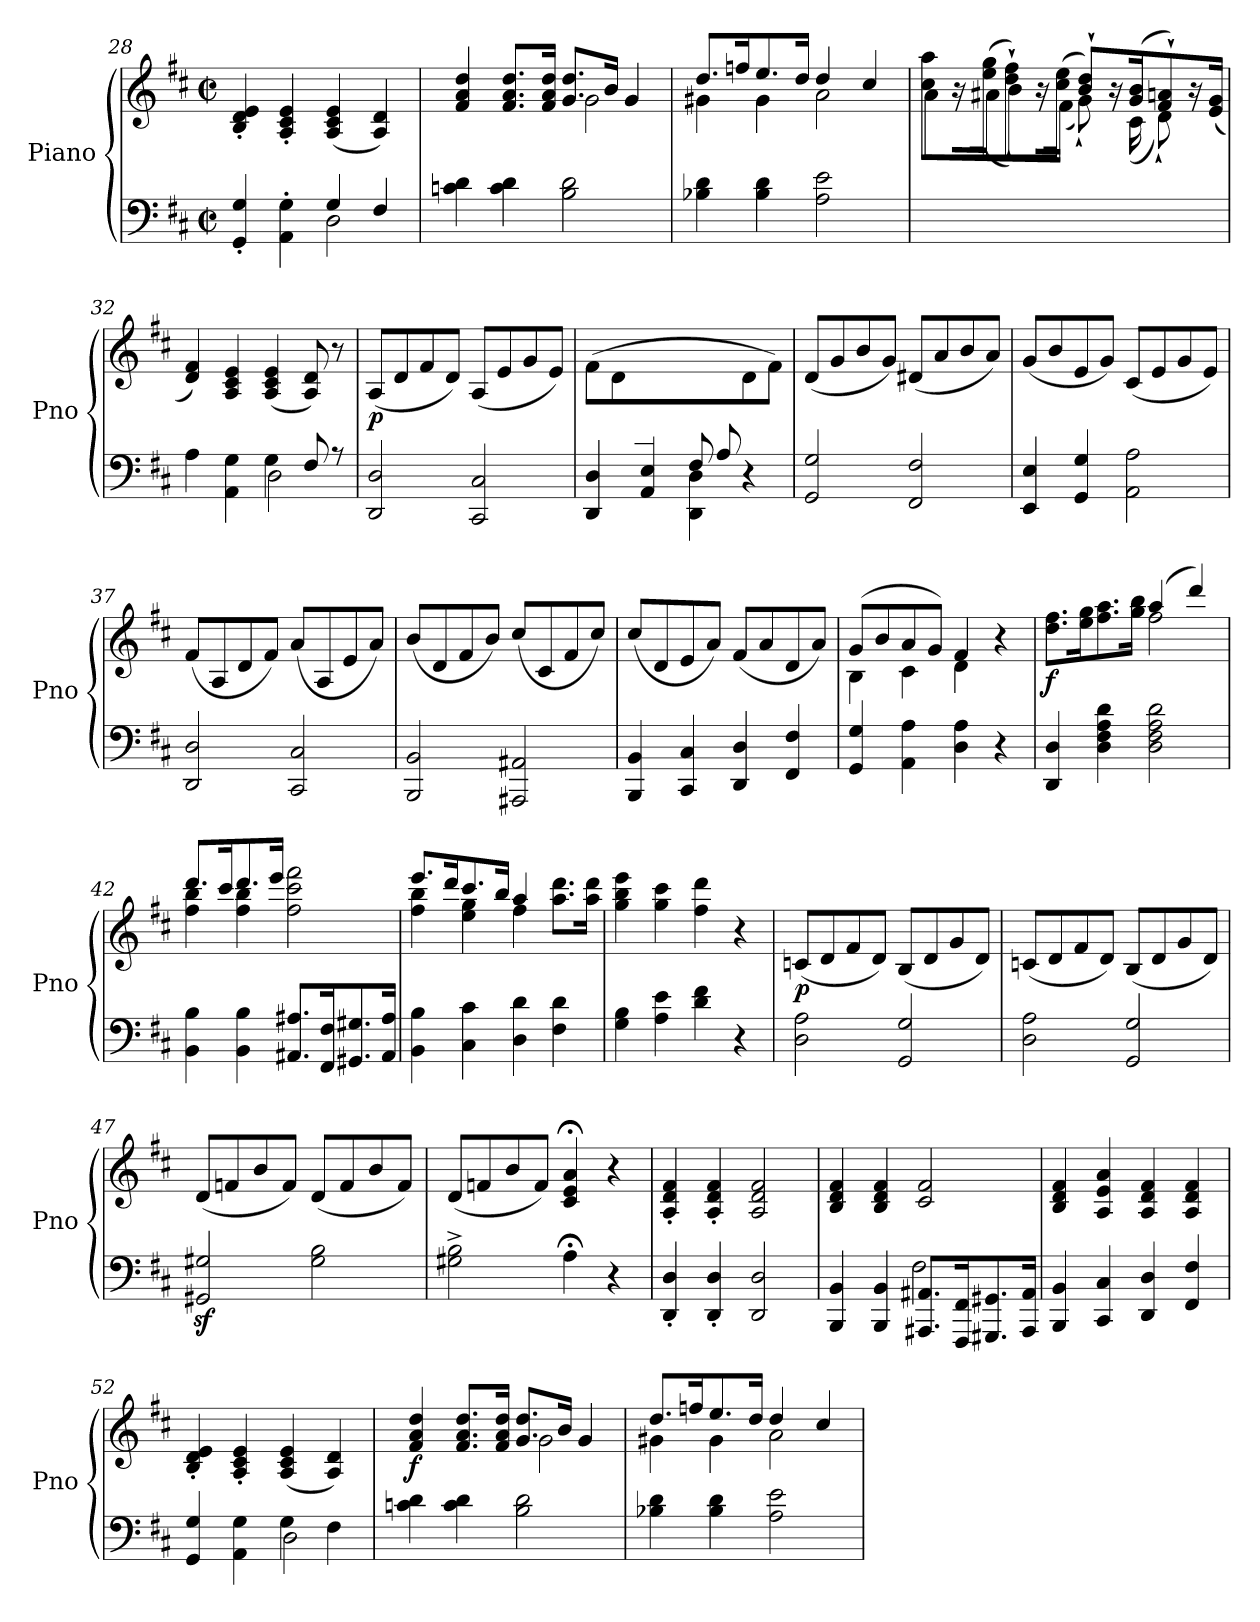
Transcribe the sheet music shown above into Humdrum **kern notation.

**kern	**kern	**dynam
*part1	*part1	*part1
*staff2	*staff1	*staff1/2
*I"Piano	*	*
*I'Pno	*	*
*clefF4	*clefG2	*
*k[f#c#]	*k[f#c#]	*
*M2/2	*M2/2	*
*met(c|)	*met(c|)	*
=28	=28	=28
*^	*	*
4GG/' 4G/'	2ryy	4B/' 4d/' 4e/'	.
4AA\' 4G\'	.	4A/' 4c#/' 4e/'	.
4G/	2D\	(<4A/ 4c#/ 4e/	.
4F#/	.	4A/ 4d/)	.
*v	*v	*	*
=29	=29	=29
*	*^	*
4cn\ 4d\	4f#/ 4a/ 4dd/	2ryy	.
4c\ 4d\	8.f#/ 8.a/ 8.dd/L	.	.
.	16f#/ 16a/ 16dd/Jk	.	.
2B\ 2d\	8.g/ 8.dd/L	2g\	.
.	16b/Jk	.	.
.	4g/	.	.
=30	=30	=30	=30
4B-X\ 4d\	8.dd/L	4g#X\	.
.	16ffn/K	.	.
4B-\ 4d\	8.ee/	4g#\	.
.	16dd/Jk	.	.
2A\ 2e\	4dd/	2a\	.
.	4cc#/	.	.
!!LO:LB:g=z	!!
=31	=31	=31	=31
8ryy	8cc#\ 8aa\L	8a\L	.
16r	16r	16ryy	.
8.ryy	(>16ee\ 16gg\K	(>16a#X\K	.
.	8dd\` 8ff#\`)	8b`\)	.
16r	16r	16ryy	.
8.ryy	(>16cc#\ 16ee\Jk	(>16f#\Jk	.
.	8b/` 8dd/`L)	8g`\L)	.
16r	16r	16ryy	.
8.ryy	(<16g/ 16b/K	(>16c#\K	.
.	8f#/` 8an/`)	8d`\)	.
16r	16r	8ryy	.
16G/Jk	(<16e/ 16g/Jk	.	.
*	*v	*v	*
=32	=32	=32
*^	*	*
4A\	2ryy	4d/ 4f#/)	.
4AA\ 4G\	.	4A/ 4c#/ 4e/	.
4G\	2D\	(<4A/ 4c#/ 4e/	.
8F#/	.	8A/ 8d/)	.
8r	.	8r	.
*v	*v	*	*
=33	=33	=33
!	!	!LO:DY:b
2DD/ 2D/	(<8A/L	p
.	8d/	.
.	8f#/	.
.	8d/J)	.
2CC#/ 2C#/	(<8A/L	.
.	8e/	.
.	8g/	.
.	8e/J)	.
=34	=34	=34
*^	*	*
4ryy	4DD/ 4D/	(>8f#\L	.
.	.	8d\	.
8c#/	4AA/ 4E/	2ryy	.
8A/J)	.	.	.
(>8F#/L	4DD\ 4D\	.	.
8A/	.	.	.
4ryy	4r	8d\	.
.	.	8f#\J)	.
*v	*v	*	*
=35	=35	=35
2GG/ 2G/	(<8d/L	.
.	8g/	.
.	8b/	.
.	8g/J)	.
2FF#/ 2F#/	(<8d#X/L	.
.	8a/	.
.	8b/	.
.	8a/J)	.
!!LO:LB:g=z
=36	=36	=36
4EE/ 4E/	(<8g/L	.
.	8b/	.
4GG/ 4G/	8e/	.
.	8g/J)	.
2AA\ 2A\	(<8c#/L	.
.	8e/	.
.	8g/	.
.	8e/J)	.
=37	=37	=37
2DD/ 2D/	(<8f#/L	.
.	8A/	.
.	8d/	.
.	8f#/J)	.
2CC#/ 2C#/	(<8a/L	.
.	8A/	.
.	8e/	.
.	8a/J)	.
=38	=38	=38
2BBB/ 2BB/	(<8b/L	.
.	8d/	.
.	8f#/	.
.	8b/J)	.
2AAA#X/ 2AA#X/	(<8cc#/L	.
.	8c#/	.
.	8f#/	.
.	8cc#/J)	.
=39	=39	=39
4BBB/ 4BB/	(<8cc#/L	.
.	8d/	.
4CC#/ 4C#/	8e/	.
.	8a/J)	.
4DD/ 4D/	(<8f#/L	.
.	8a/	.
4FF#/ 4F#/	8d/	.
.	8a/J)	.
=40	=40	=40
*	*^	*
4GG/ 4G/	(>8g/L	4B\	.
.	8b/	.	.
4AA\ 4A\	8a/	4c#\	.
.	8g/J)	.	.
4D\ 4A\	4f#/	4d\	.
4r	4r	4ryy	.
=41	=41	=41	=41
!	!	!	!LO:DY:b
4DD/ 4D/	8.dd\ 8.ff#\L	2ryy	f
.	16ee\ 16gg\K	.	.
4D\ 4F#\ 4A\ 4d\	8.ff#\ 8.aa\	.	.
.	16gg\ 16bb\Jk	.	.
2D\ 2F#\ 2A\ 2d\	(>4aa/	2ff#\	.
.	4ddd/)	.	.
!!LO:LB:g=z	!!
=42	=42	=42	=42
4BB\ 4B\	8.ddd/L	4ff#\ 4bb\	.
.	16ccc#/K	.	.
4BB\ 4B\	8.ddd/	4ff#\ 4bb\	.
.	16eee/Jk	.	.
8.AA#X/ 8.A#X/L	2ff#\ 2ccc#\ 2fff#\	2ryy	.
16FF#/ 16F#/K	.	.	.
8.GG#X/ 8.G#X/	.	.	.
16AA#/ 16A#/Jk	.	.	.
=43	=43	=43	=43
4BB\ 4B\	8.eee/L	4ff#\ 4bb\	.
.	16ddd/K	.	.
4C#\ 4c#\	8.ccc#/	4ee\ 4gg\	.
.	16bb/Jk	.	.
4D\ 4d\	4aa/	4ff#\	.
4F#\ 4d\	8.aa\ 8.ddd\L	4ryy	.
.	16aa\ 16ddd\Jk	.	.
*	*v	*v	*
=44	=44	=44
4G\ 4B\	4gg\ 4bb\ 4eee\	.
4A\ 4e\	4gg\ 4ccc#\	.
4d\ 4f#\	4ff#\ 4ddd\	.
4r	4r	.
=45	=45	=45
!	!	!LO:DY:b
2D\ 2A\	(<8cn/L	p
.	8d/	.
.	8f#/	.
.	8d/J)	.
2GG/ 2G/	(<8B/L	.
.	8d/	.
.	8g/	.
.	8d/J)	.
=46	=46	=46
2D\ 2A\	(<8cn/L	.
.	8d/	.
.	8f#/	.
.	8d/J)	.
2GG/ 2G/	(<8B/L	.
.	8d/	.
.	8g/	.
.	8d/J)	.
!!LO:LB:g=z
=47	=47	=47
2GG#X/z< 2G#X/z<	(<8d/L	.
.	8fn/	.
.	8b/	.
.	8f/J)	.
2G#\ 2B\	(<8d/L	.
.	8f/	.
.	8b/	.
.	8f/J)	.
=48	=48	=48
2G#X\^ 2B\^	(<8d/L	.
.	8fn/	.
.	8b/	.
.	8f/J)	.
4A;<\	4c#/;< 4e/;< 4a/;<	.
4r	4r	.
=49	=49	=49
4DD/' 4D/'	4A/' 4d/' 4f#/'	.
4DD/' 4D/'	4A/' 4d/' 4f#/'	.
2DD/ 2D/	2A/ 2d/ 2f#/	.
=50	=50	=50
*^	*	*
4BBB/ 4BB/	2ryy	4B/ 4d/ 4f#/	.
4BBB/ 4BB/	.	4B/ 4d/ 4f#/	.
8.AAA#X/ 8.AA#X/L	2F#\	2c#/ 2f#/	.
16FFF#/ 16FF#/K	.	.	.
8.GGG#X/ 8.GG#X/	.	.	.
16AAA#/ 16AA#/Jk	.	.	.
*v	*v	*	*
=51	=51	=51
4BBB/ 4BB/	4B/ 4d/ 4f#/	.
4CC#/ 4C#/	4A/ 4e/ 4a/	.
4DD/ 4D/	4A/ 4d/ 4f#/	.
4FF#/ 4F#/	4A/ 4d/ 4f#/	.
=52	=52	=52
*^	*	*
4GG/ 4G/	2ryy	4B/' 4d/' 4e/'	.
4AA\ 4G\	.	4A/' 4c#/' 4e/'	.
4G\	2D\	(>4A/ 4c#/ 4e/	.
4F#\	.	4A/ 4d/)	.
*v	*v	*	*
!!LO:LB:g=z
=53	=53	=53
*	*^	*
!	!	!	!LO:DY:b
4cn\ 4d\	4f#/ 4a/ 4dd/	2ryy	f
4c\ 4d\	8.f#/ 8.a/ 8.dd/L	.	.
.	16f#/ 16a/ 16dd/Jk	.	.
2B\ 2d\	8.g/ 8.dd/L	2g\	.
.	16b/Jk	.	.
.	4g/	.	.
=54	=54	=54	=54
4B-X\ 4d\	8.dd/L	4g#X\	.
.	16ffn/K	.	.
4B-\ 4d\	8.ee/	4g#\	.
.	16dd/Jk	.	.
2A\ 2e\	4dd/	2a\	.
.	4cc#/	.	.
*	*v	*v	*
=	=	=
*-	*-	*-
